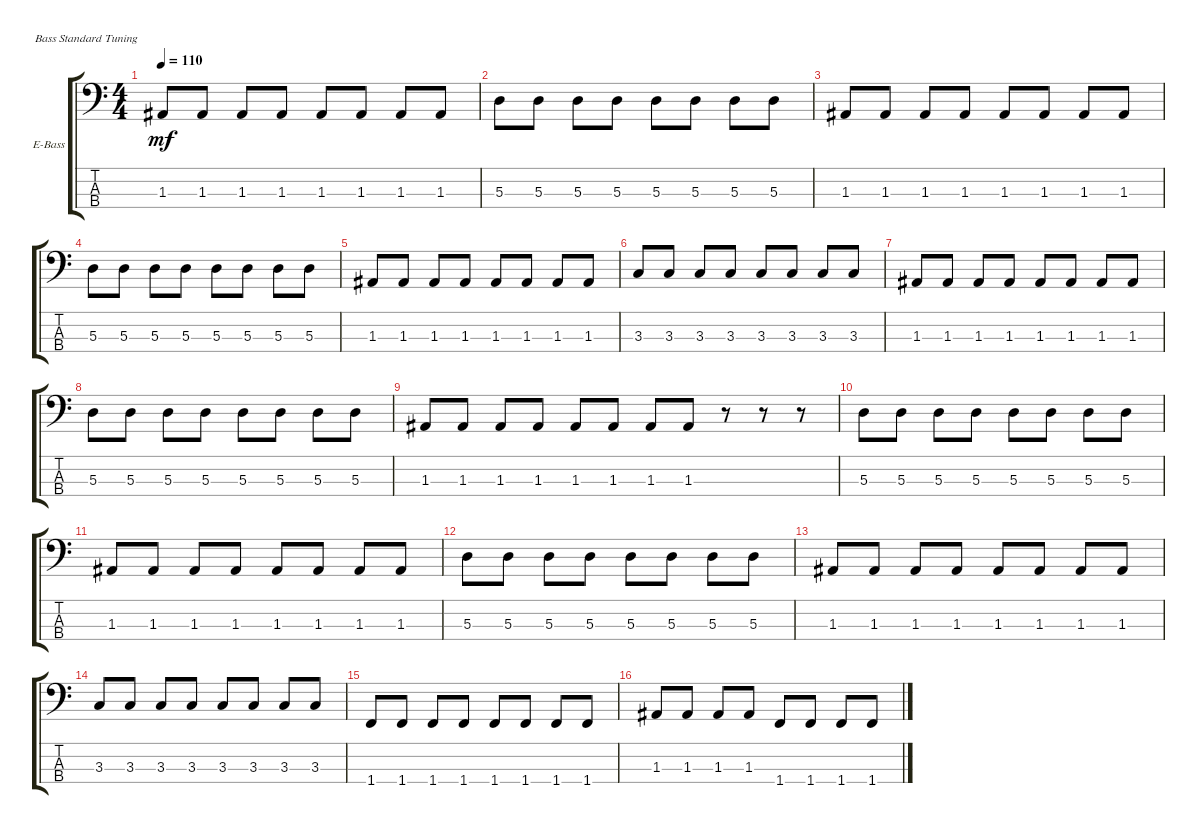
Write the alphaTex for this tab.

\defaultSystemsLayout 4
\bracketExtendMode groupsimilarinstruments
\firstSystemTrackNameOrientation horizontal
\otherSystemsTrackNameOrientation horizontal
\track ("Hugh McDonald" "E-Bass") {instrument electricbassfinger}
\staff {score tabs}
\tuning (G2 D2 A1 E1)
\ts (4 4)
\tempo 110
\clef f4
\ks c
1.3.8{dy mf} 1.3.8 1.3.8 1.3.8 1.3.8 1.3.8 1.3.8 1.3.8 |
5.3.8 5.3.8 5.3.8 5.3.8 5.3.8 5.3.8 5.3.8 5.3.8 |
1.3.8 1.3.8 1.3.8 1.3.8 1.3.8 1.3.8 1.3.8 1.3.8 |
5.3.8 5.3.8 5.3.8 5.3.8 5.3.8 5.3.8 5.3.8 5.3.8 |
1.3.8 1.3.8 1.3.8 1.3.8 1.3.8 1.3.8 1.3.8 1.3.8 |
3.3.8 3.3.8 3.3.8 3.3.8 3.3.8 3.3.8 3.3.8 3.3.8 |
1.3.8 1.3.8 1.3.8 1.3.8 1.3.8 1.3.8 1.3.8 1.3.8 |
5.3.8 5.3.8 5.3.8 5.3.8 5.3.8 5.3.8 5.3.8 5.3.8 |
1.3.8 1.3.8 1.3.8 1.3.8 1.3.8 1.3.8 1.3.8 1.3.8 r.8 r.8 r.8 |
5.3.8 5.3.8 5.3.8 5.3.8 5.3.8 5.3.8 5.3.8 5.3.8 |
1.3.8 1.3.8 1.3.8 1.3.8 1.3.8 1.3.8 1.3.8 1.3.8 |
5.3.8 5.3.8 5.3.8 5.3.8 5.3.8 5.3.8 5.3.8 5.3.8 |
1.3.8 1.3.8 1.3.8 1.3.8 1.3.8 1.3.8 1.3.8 1.3.8 |
3.3.8 3.3.8 3.3.8 3.3.8 3.3.8 3.3.8 3.3.8 3.3.8 |
1.4.8 1.4.8 1.4.8 1.4.8 1.4.8 1.4.8 1.4.8 1.4.8 |
1.3.8 1.3.8 1.3.8 1.3.8 1.4.8 1.4.8 1.4.8 1.4.8
